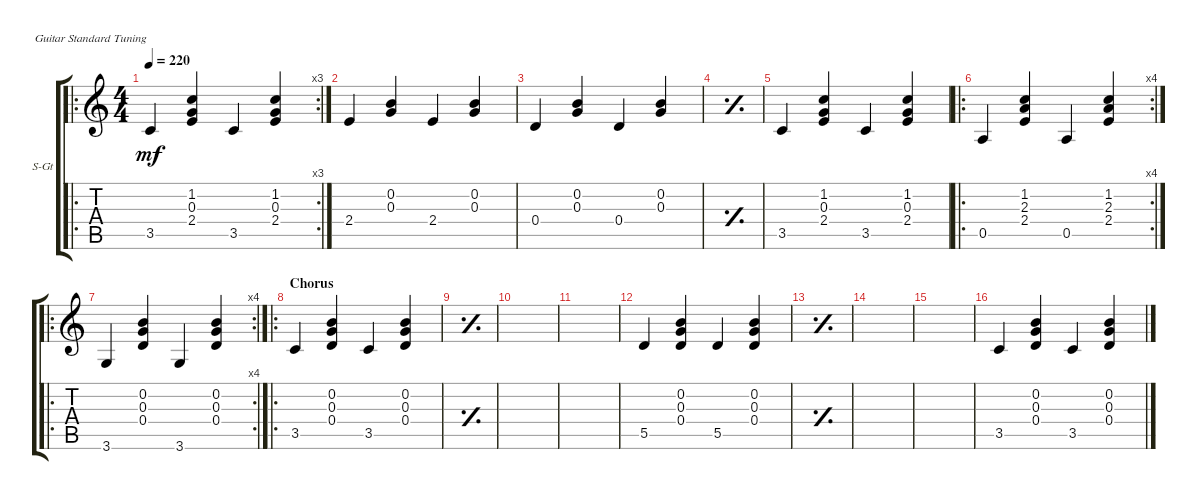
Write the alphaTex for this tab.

\defaultSystemsLayout 4
\bracketExtendMode groupsimilarinstruments
\firstSystemTrackNameOrientation horizontal
\otherSystemsTrackNameOrientation horizontal
\track ("Steel Guitar" "S-Gt") {instrument acousticguitarsteel}
\staff {score tabs}
\tuning (E4 B3 G3 D3 A2 E2)
\ro
\rc 3
\ts (4 4)
\tempo 220
\clef g2
\ks c
3.5.4{dy mf} (2.4 0.3 1.2).4 3.5.4 (2.4 0.3 1.2).4 |
2.4.4 (0.3 0.2).4 2.4.4 (0.3 0.2).4 |
0.4.4 (0.3 0.2).4 0.4.4 (0.3 0.2).4 |
\simile simple
|
\simile none
3.5.4 (2.4 0.3 1.2).4 3.5.4 (2.4 0.3 1.2).4 |
\ro
\rc 4
0.5.4 (2.4 2.3 1.2).4 0.5.4 (2.4 2.3 1.2).4 |
\ro
\rc 4
3.6.4 (0.4 0.3 0.2).4 3.6.4 (0.4 0.3 0.2).4 |
\ro
\section ("" "Chorus")
3.5.4 (0.4 0.3 0.2).4 3.5.4 (0.4 0.3 0.2).4 |
\simile simple
|
|
|
\simile none
5.5.4 (0.4 0.3 0.2).4 5.5.4 (0.4 0.3 0.2).4 |
\simile simple
|
|
|
\simile none
3.5.4 (0.4 0.3 0.2).4 3.5.4 (0.4 0.3 0.2).4
